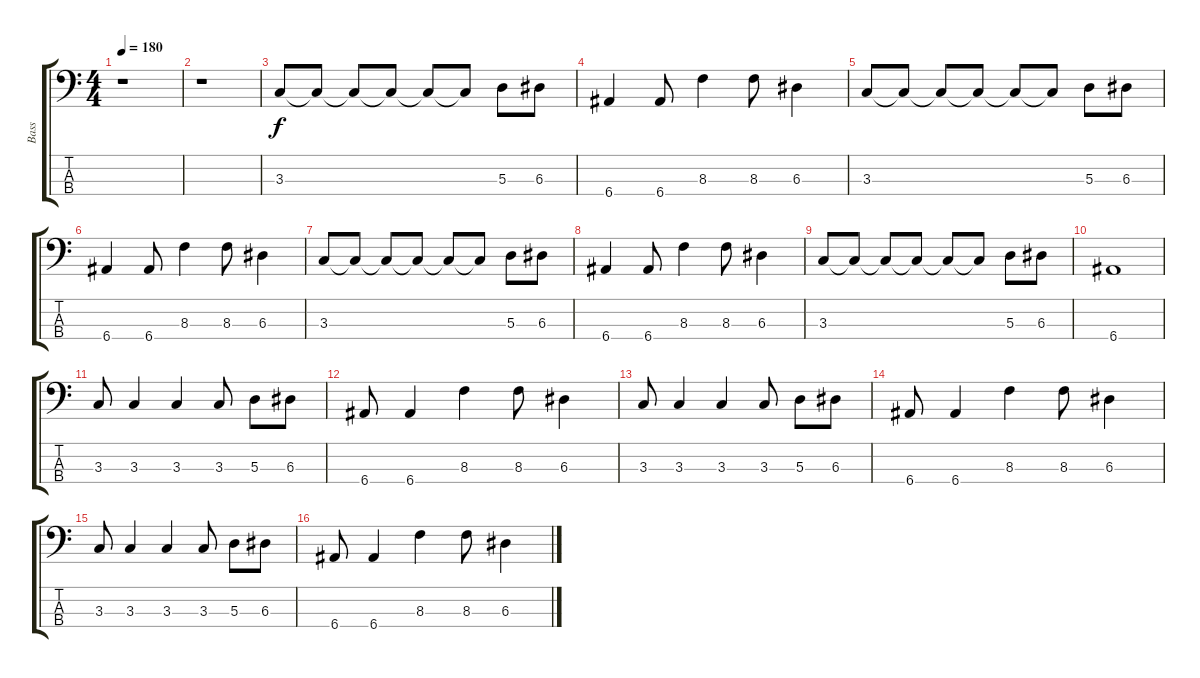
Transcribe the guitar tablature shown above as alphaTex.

\track ("Bass" "Bass") {instrument electricbasspick}
\staff {score tabs}
\tuning (G2 D2 A1 E1) {hide}
\ts (4 4)
\tempo 180
\clef f4
\ks c
r.1{dy f instrument electricbasspick} |
r.1 |
3.3.8 3.3{t}.8 3.3{t}.8 3.3{t}.8 3.3{t}.8 3.3{t}.8 5.3.8 6.3.8 |
6.4.4 6.4.8 8.3.4 8.3.8 6.3.4 |
3.3.8 3.3{t}.8 3.3{t}.8 3.3{t}.8 3.3{t}.8 3.3{t}.8 5.3.8 6.3.8 |
6.4.4 6.4.8 8.3.4 8.3.8 6.3.4 |
3.3.8 3.3{t}.8 3.3{t}.8 3.3{t}.8 3.3{t}.8 3.3{t}.8 5.3.8 6.3.8 |
6.4.4 6.4.8 8.3.4 8.3.8 6.3.4 |
3.3.8 3.3{t}.8 3.3{t}.8 3.3{t}.8 3.3{t}.8 3.3{t}.8 5.3.8 6.3.8 |
6.4.1 |
3.3.8 3.3.4 3.3.4 3.3.8 5.3.8 6.3.8 |
6.4.8 6.4.4 8.3.4 8.3.8 6.3.4 |
3.3.8 3.3.4 3.3.4 3.3.8 5.3.8 6.3.8 |
6.4.8 6.4.4 8.3.4 8.3.8 6.3.4 |
3.3.8 3.3.4 3.3.4 3.3.8 5.3.8 6.3.8 |
6.4.8 6.4.4 8.3.4 8.3.8 6.3.4
